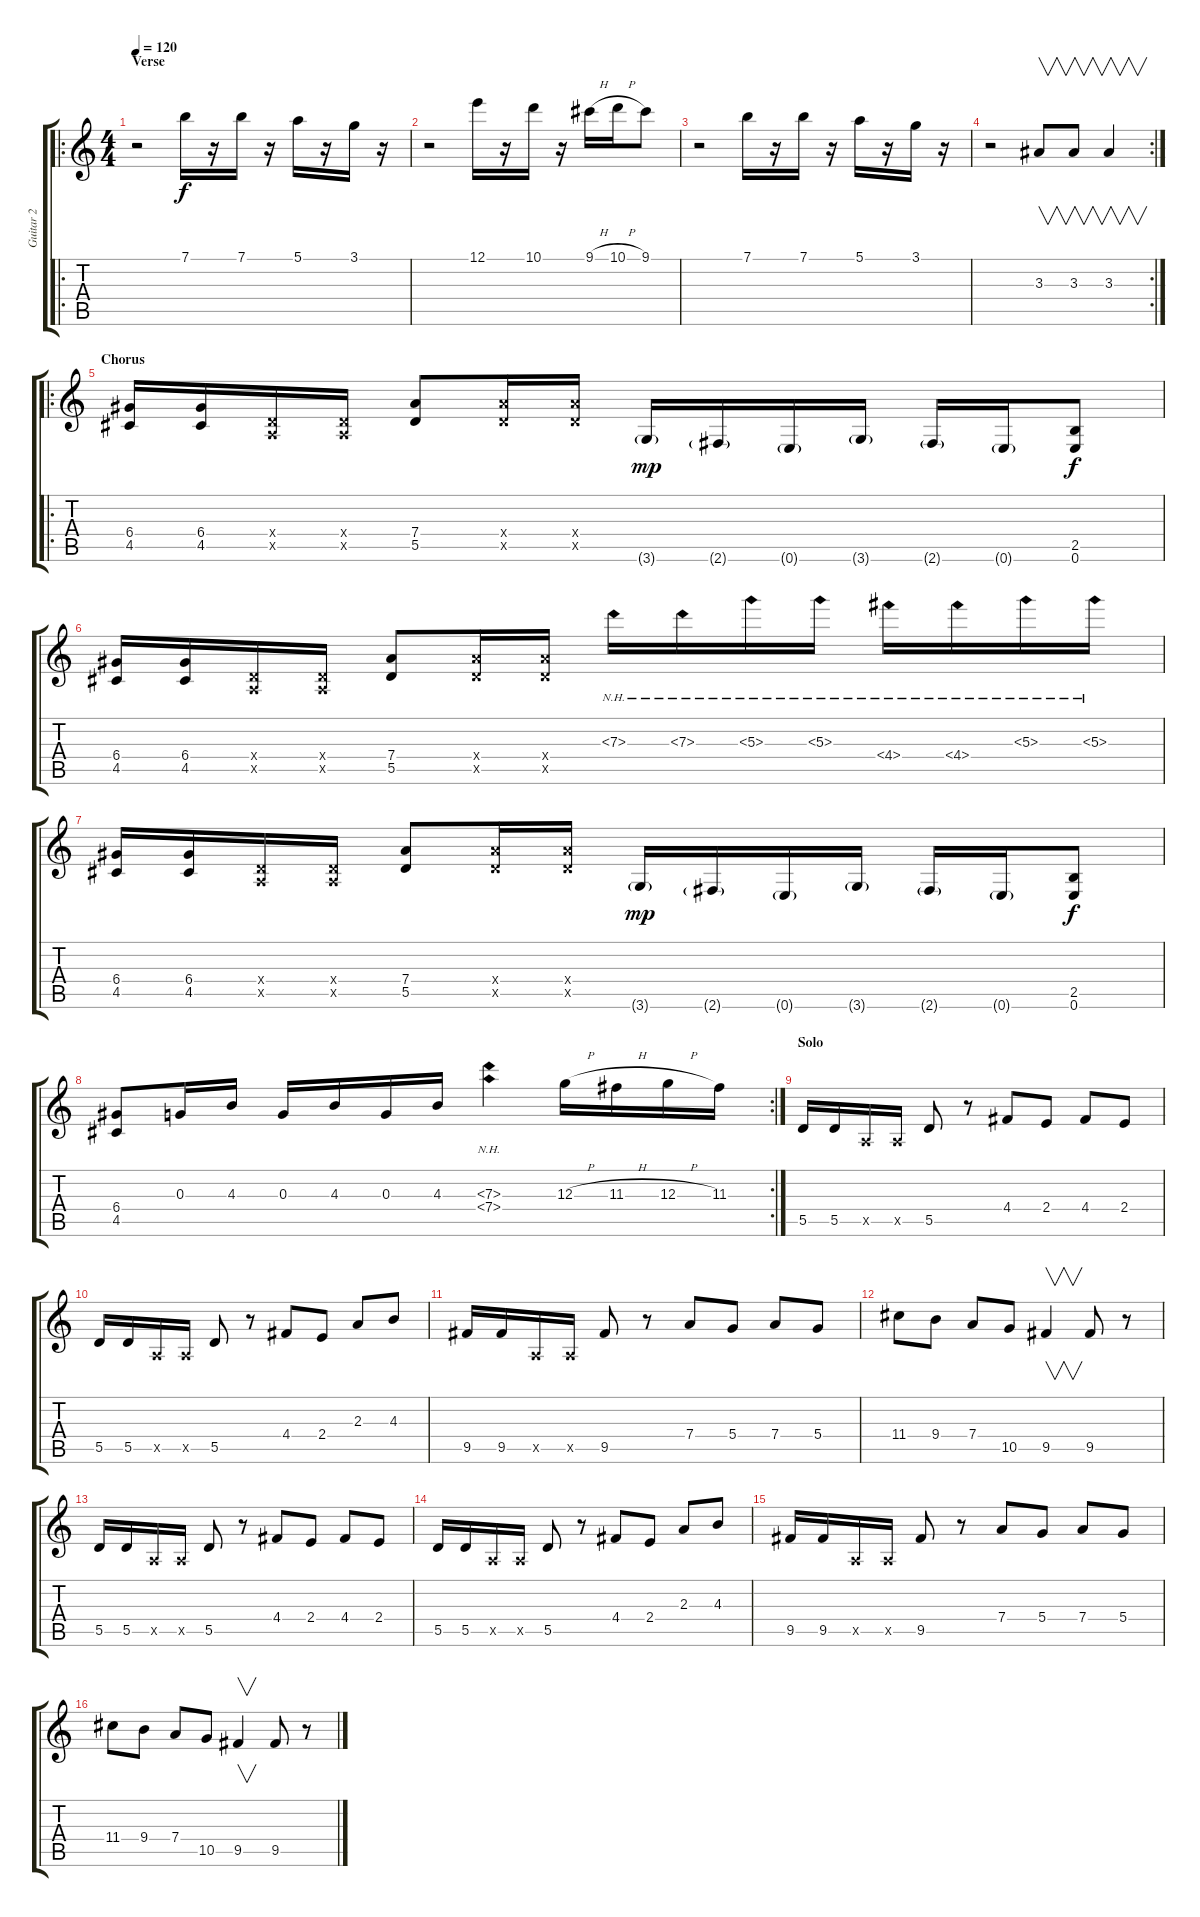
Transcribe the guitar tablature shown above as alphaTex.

\track ("Guitar 2" "Guitar 2") {instrument overdrivenguitar}
\staff {score tabs}
\tuning (E4 B3 G3 D3 A2 E2) {hide}
\ro
\ts (4 4)
\section ("" "Verse")
\tempo 120
\clef g2
\ks c
r.2{dy f} 7.1.16 r.16 7.1.16 r.16 5.1.16 r.16 3.1.16 r.16 |
r.2 12.1.16 r.16 10.1.16 r.16 9.1{h}.16 10.1{h}.16 9.1.8 |
r.2 7.1.16 r.16 7.1.16 r.16 5.1.16 r.16 3.1.16 r.16 |
\rc 2
r.2 3.3.8{v} 3.3.8{v} 3.3.4{v} |
\ro
\section ("" "Chorus")
(6.4 4.5).16 (6.4 4.5).16 (0.4{x} 0.5{x}).16 (0.4{x} 0.5{x}).16 (7.4 5.5).8 (7.4{x} 5.5{x}).16 (7.4{x} 5.5{x}).16 3.6{g}.16{dy mp} 2.6{g}.16 0.6{g}.16 3.6{g}.16 2.6{g}.16 0.6{g}.16 (2.5 0.6).8{dy f} |
(6.4 4.5).16 (6.4 4.5).16 (0.4{x} 0.5{x}).16 (0.4{x} 0.5{x}).16 (7.4 5.5).8 (7.4{x} 5.5{x}).16 (7.4{x} 5.5{x}).16 7.3{nh}.16 7.3{nh}.16 5.3{nh}.16 5.3{nh}.16 4.4{nh}.16 4.4{nh}.16 5.3{nh}.16 5.3{nh}.16 |
(6.4 4.5).16 (6.4 4.5).16 (0.4{x} 0.5{x}).16 (0.4{x} 0.5{x}).16 (7.4 5.5).8 (7.4{x} 5.5{x}).16 (7.4{x} 5.5{x}).16 3.6{g}.16{dy mp} 2.6{g}.16 0.6{g}.16 3.6{g}.16 2.6{g}.16 0.6{g}.16 (2.5 0.6).8{dy f} |
\rc 2
(6.4 4.5).8 0.3.16 4.3.16 0.3.16 4.3.16 0.3.16 4.3.16 (7.3{nh} 7.4{nh}).4 12.3{h}.16 11.3{h}.16 12.3{h}.16 11.3.16 |
\section ("" "Solo")
5.5.16 5.5.16 0.5{x}.16 0.5{x}.16 5.5.8 r.8 4.4.8 2.4.8 4.4.8 2.4.8 |
5.5.16 5.5.16 0.5{x}.16 0.5{x}.16 5.5.8 r.8 4.4.8 2.4.8 2.3.8 4.3.8 |
9.5.16 9.5.16 0.5{x}.16 0.5{x}.16 9.5.8 r.8 7.4.8 5.4.8 7.4.8 5.4.8 |
11.4.8 9.4.8 7.4.8 10.5.8 9.5.4{v} 9.5.8 r.8 |
5.5.16 5.5.16 0.5{x}.16 0.5{x}.16 5.5.8 r.8 4.4.8 2.4.8 4.4.8 2.4.8 |
5.5.16 5.5.16 0.5{x}.16 0.5{x}.16 5.5.8 r.8 4.4.8 2.4.8 2.3.8 4.3.8 |
9.5.16 9.5.16 0.5{x}.16 0.5{x}.16 9.5.8 r.8 7.4.8 5.4.8 7.4.8 5.4.8 |
11.4.8 9.4.8 7.4.8 10.5.8 9.5.4{v} 9.5.8 r.8
